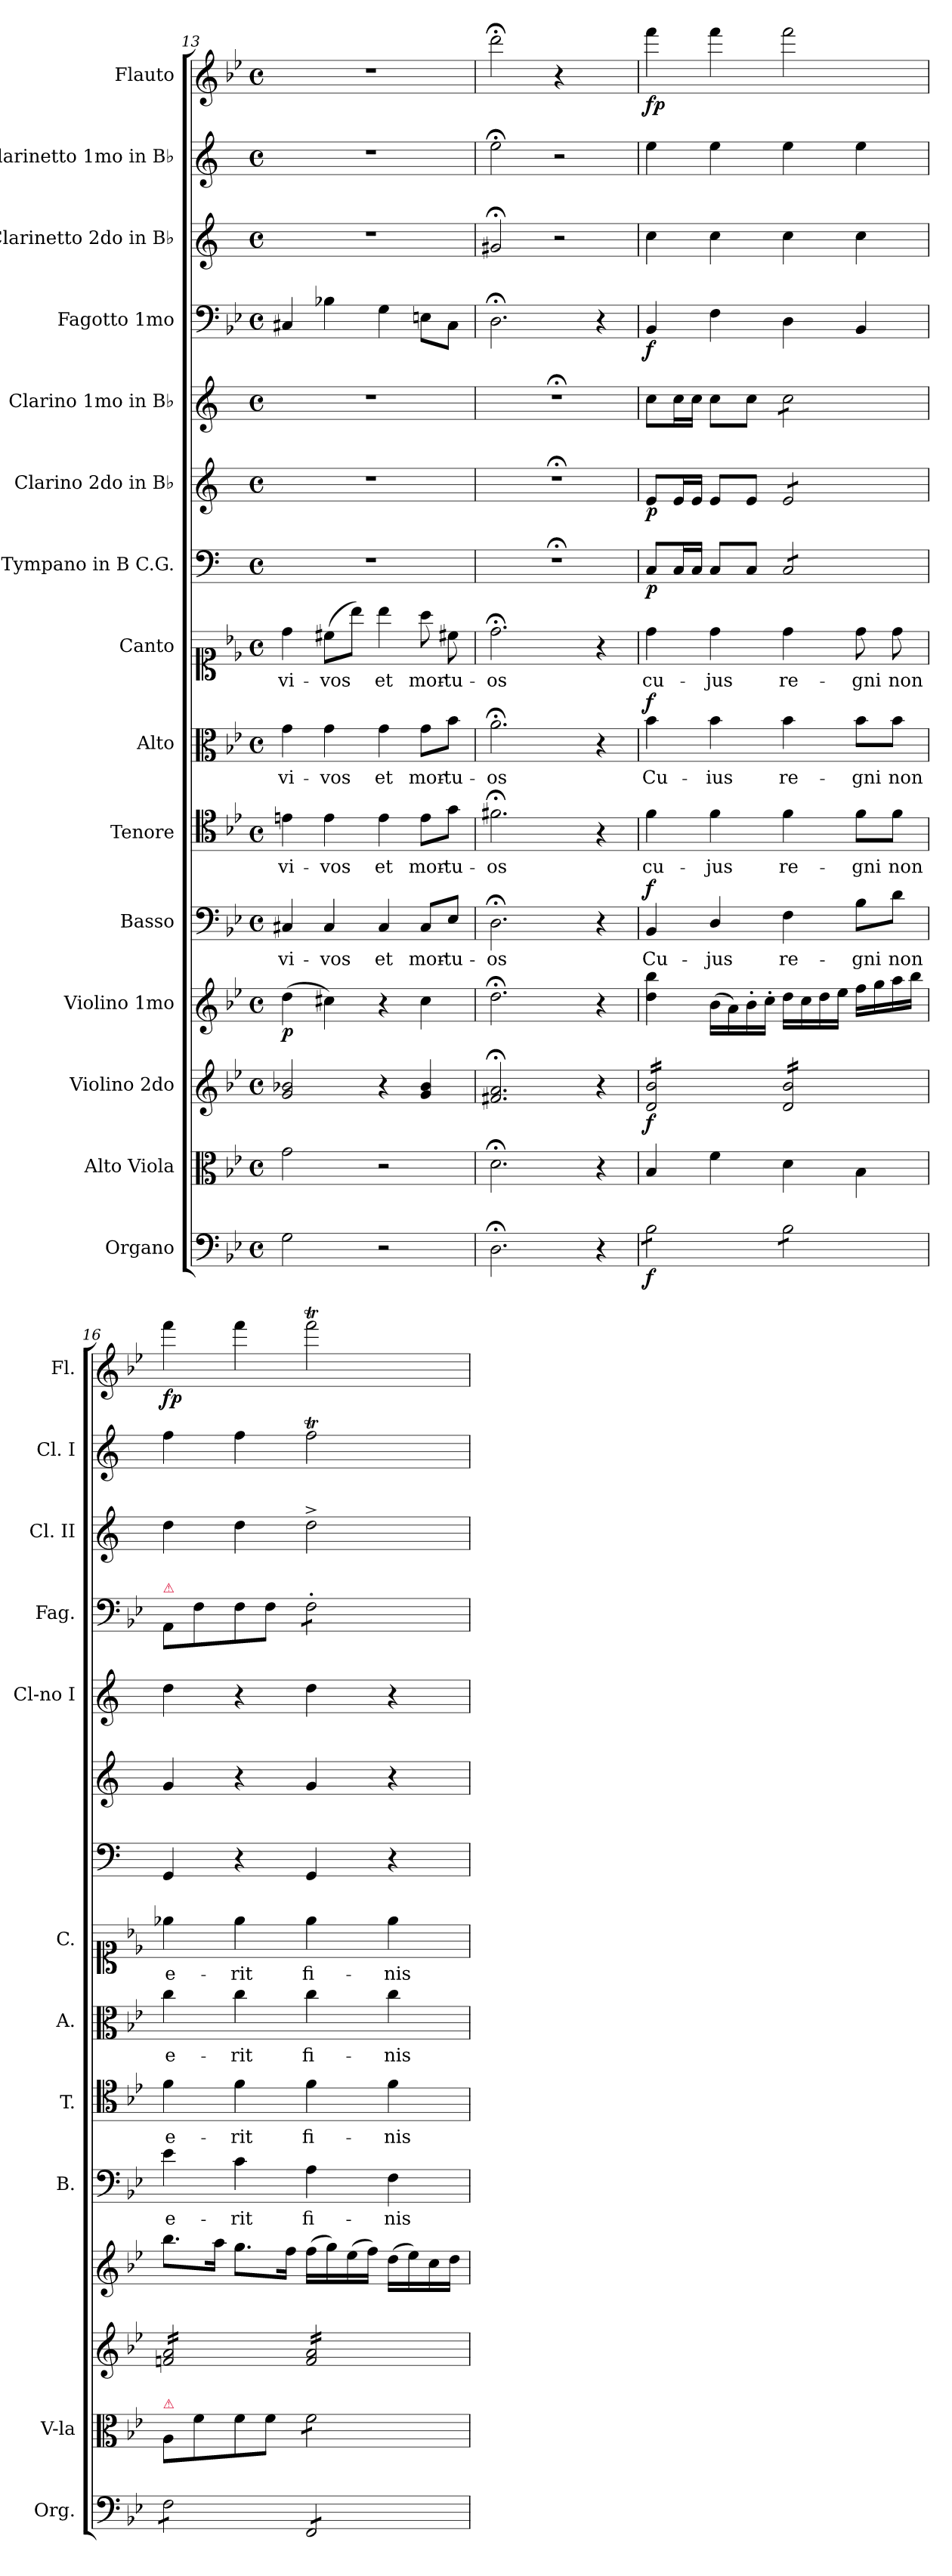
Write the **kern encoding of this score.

**kern	**dynam	**kern	**dynam	**kern	**dynam	**kern	**dynam	**kern	**text	**dynam	**kern	**text	**kern	**text	**dynam	**kern	**text	**kern	**dynam	**kern	**dynam	**kern	**kern	**dynam	**kern	**kern	**kern	**dynam
*part15	*part15	*part14	*part14	*part13	*part13	*part12	*part12	*part11	*part11	*part11	*part10	*part10	*part9	*part9	*part9	*part8	*part8	*part7	*part7	*part6	*part6	*part5	*part4	*part4	*part3	*part2	*part1	*part1
*staff15	*staff15	*staff14	*staff14	*staff13	*staff13	*staff12	*staff12	*staff11	*staff11	*staff11	*staff10	*staff10	*staff9	*staff9	*staff9	*staff8	*staff8	*staff7	*staff7	*staff6	*staff6	*staff5	*staff4	*staff4	*staff3	*staff2	*staff1	*staff1
*I"Organo	*	*I"Alto Viola	*	*I"Violino 2do	*	*I"Violino 1mo	*	*I"Basso	*	*	*I"Tenore	*	*I"Alto	*	*	*I"Canto	*	*I"Tympano in B C.G.	*	*I"Clarino 2do in B♭	*	*I"Clarino 1mo in B♭	*I"Fagotto 1mo	*	*I"Clarinetto 2do in B♭	*I"Clarinetto 1mo in B♭	*I"Flauto	*
*I'Org.	*	*I'V-la	*	*	*	*	*	*I'B.	*	*	*I'T.	*	*I'A.	*	*	*I'C.	*	*	*	*	*	*I'Cl-no I	*I'Fag.	*	*I'Cl. II	*I'Cl. I	*I'Fl.	*
*clefF4	*	*clefC3	*	*clefG2	*	*clefG2	*	*clefF4	*	*	*clefC4	*	*clefC3	*	*	*clefC1	*	*clefF4	*	*clefG2	*	*clefG2	*clefF4	*	*clefG2	*clefG2	*clefG2	*
*	*	*	*	*	*	*	*	*	*	*	*	*	*	*	*	*	*	*ITrd1c2	*	*ITrd1c2	*	*ITrd1c2	*	*	*ITrd1c2	*ITrd1c2	*	*
*k[b-e-]	*	*k[b-e-]	*	*k[b-e-]	*	*k[b-e-]	*	*k[b-e-]	*	*	*k[b-e-]	*	*k[b-e-]	*	*	*k[b-e-]	*	*k[b-e-]	*	*k[b-e-]	*	*k[b-e-]	*k[b-e-]	*	*k[b-e-]	*k[b-e-]	*k[b-e-]	*
*B-:	*	*B-:	*	*B-:	*	*B-:	*	*B-:	*	*	*B-:	*	*B-:	*	*	*B-:	*	*B-:	*	*B-:	*	*B-:	*B-:	*	*B-:	*B-:	*B-:	*
*M4/4	*	*M4/4	*	*M4/4	*	*M4/4	*	*M4/4	*	*	*M4/4	*	*M4/4	*	*	*M4/4	*	*M4/4	*	*M4/4	*	*M4/4	*M4/4	*	*M4/4	*M4/4	*M4/4	*
*met(c)	*	*met(c)	*	*met(c)	*	*met(c)	*	*met(c)	*	*	*met(c)	*	*met(c)	*	*	*met(c)	*	*met(c)	*	*met(c)	*	*met(c)	*met(c)	*	*met(c)	*met(c)	*met(c)	*
=13	=13	=13	=13	=13	=13	=13	=13	=13	=13	=13	=13	=13	=13	=13	=13	=13	=13	=13	=13	=13	=13	=13	=13	=13	=13	=13	=13	=13
!	!	!	!	!	!	!	!LO:DY:b	!	!	!	!	!	!	!	!	!	!	!	!	!	!	!	!	!	!	!	!	!
2G\	.	2g\	.	2g/ 2b-X/	.	(4dd\	p	4C#X/	vi-	.	4en\	vi-	4g\	vi-	.	4dd\	vi-	1r	.	1r	.	1r	4C#X/	.	1r	1r	1r	.
.	.	.	.	.	.	4cc#X\)	.	4C#/	-vos	.	4e\	-vos	4g\	-vos	.	(8cc#X\L	-vos	.	.	.	.	.	4B-X\	.	.	.	.	.
.	.	.	.	.	.	.	.	.	.	.	.	.	.	.	.	8bb-\J)	.	.	.	.	.	.	.	.	.	.	.	.
2r	.	2r	.	4r	.	4r	.	4C#/	et	.	4e\	et	4g\	et	.	4bb-\	et	.	.	.	.	.	4G\	.	.	.	.	.
.	.	.	.	4g/ 4b-/	.	4cc#\	.	8C#/L	mor-	.	8e\L	mor-	8g\L	mor-	.	8aa\	mor-	.	.	.	.	.	8En\L	.	.	.	.	.
.	.	.	.	.	.	.	.	8E-/J	-tu-	.	8g\J	-tu-	8b-\J	-tu-	.	8cc#X\	-tu-	.	.	.	.	.	8C#\J	.	.	.	.	.
=14	=14	=14	=14	=14	=14	=14	=14	=14	=14	=14	=14	=14	=14	=14	=14	=14	=14	=14	=14	=14	=14	=14	=14	=14	=14	=14	=14	=14
2.D;<\	.	2.d;<\	.	2.f#X;</ 2.a;</	.	2.dd;<\	.	2.D;<\	-os	.	2.f#X;<\	-os	2.a;<\	-os	.	2.dd;<\	-os	1r;<	.	1r;<	.	1r;<	2.D;<\	.	2f#X;</	2dd;<\	2ddd;<\	.
!	!	!	!	!	!	!	!	!	!	!	!	!	!	!	!	!	!	!	!	!	!	!	!	!	!	!	!LO:N:vis=4	!
.	.	.	.	.	.	.	.	.	.	.	.	.	.	.	.	.	.	.	.	.	.	.	.	.	2r	2r	2r	.
4r	.	4r	.	4r	.	4r	.	4r	.	.	4r	.	4r	.	.	4r	.	.	.	.	.	.	4r	.	.	.	.	.
=15	=15	=15	=15	=15	=15	=15	=15	=15	=15	=15	=15	=15	=15	=15	=15	=15	=15	=15	=15	=15	=15	=15	=15	=15	=15	=15	=15	=15
!	!LO:DY:b	!	!LO:DY:b	!	!LO:DY:b	!	!LO:DY:b	!	!	!LO:DY:b	!	!	!	!	!LO:DY:b	!	!	!	!	!	!	!	!	!	!	!	!	!
*tremolo	*	*	*	*	*	*	*	*	*	*	*	*	*	*	*	*	*	*	*	*	*	*	*	*	*	*	*	*
*	*	*	*	*tremolo	*	*	*	*	*	*	*	*	*	*	*	*	*	*	*	*	*	*	*	*	*	*	*	*
8B-\L	f	4B-/	for	16d/ 16b-/LL	f	4dd\ 4bb-\	fo	4BB-/	Cu-	f	4f\	cu-	4b-\	Cu-	f	4dd\	cu-	8BB-/L	p	8d/L	p	8b-\L	4BB-/	f	4b-\	4dd\	4fff\	fp
.	.	.	.	16d/ 16b-/	.	.	.	.	.	.	.	.	.	.	.	.	.	.	.	.	.	.	.	.	.	.	.	.
8B-\	.	.	.	16d/ 16b-/	.	.	.	.	.	.	.	.	.	.	.	.	.	16BB-/L	.	16d/L	.	16b-\L	.	.	.	.	.	.
.	.	.	.	16d/ 16b-/	.	.	.	.	.	.	.	.	.	.	.	.	.	16BB-/JJ	.	16d/JJ	.	16b-\JJ	.	.	.	.	.	.
8B-\	.	4f\	.	16d/ 16b-/	.	(16b-\LL	.	4D/	-jus	.	4f\	-jus	4b-\	-ius	.	4dd\	-jus	8BB-/L	.	8d/L	.	8b-\L	4F\	.	4b-\	4dd\	4fff\	.
.	.	.	.	16d/ 16b-/	.	16a\)	.	.	.	.	.	.	.	.	.	.	.	.	.	.	.	.	.	.	.	.	.	.
8B-\J	.	.	.	16d/ 16b-/	.	16b-'\	.	.	.	.	.	.	.	.	.	.	.	8BB-/J	.	8d/J	.	8b-\J	.	.	.	.	.	.
.	.	.	.	16d/ 16b-/JJ	.	16cc'\JJ	.	.	.	.	.	.	.	.	.	.	.	.	.	.	.	.	.	.	.	.	.	.
*	*	*	*	*	*	*	*	*	*	*	*	*	*	*	*	*	*	*tremolo	*	*	*	*	*	*	*	*	*	*
*	*	*	*	*	*	*	*	*	*	*	*	*	*	*	*	*	*	*	*	*tremolo	*	*	*	*	*	*	*	*
*	*	*	*	*	*	*	*	*	*	*	*	*	*	*	*	*	*	*	*	*	*	*tremolo	*	*	*	*	*	*
8B-\L	.	4d\	.	16d/ 16b-/LL	.	16dd\LL	.	4F\	re-	.	4f\	re-	4b-\	re-	.	4dd\	re-	8BB-/L	.	8d/L	.	8b-\L	4D\	.	4b-\	4dd\	2fff\	.
.	.	.	.	16d/ 16b-/	.	16cc\	.	.	.	.	.	.	.	.	.	.	.	.	.	.	.	.	.	.	.	.	.	.
8B-\	.	.	.	16d/ 16b-/	.	16dd\	.	.	.	.	.	.	.	.	.	.	.	8BB-/	.	8d/	.	8b-\	.	.	.	.	.	.
.	.	.	.	16d/ 16b-/	.	16ee-\JJ	.	.	.	.	.	.	.	.	.	.	.	.	.	.	.	.	.	.	.	.	.	.
8B-\	.	4B-\	.	16d/ 16b-/	.	16ff\LL	.	8B-\L	-gni	.	8f\L	-gni	8b-\L	-gni	.	8dd\	-gni	8BB-/	.	8d/	.	8b-\	4BB-/	.	4b-\	4dd\	.	.
.	.	.	.	16d/ 16b-/	.	16gg\	.	.	.	.	.	.	.	.	.	.	.	.	.	.	.	.	.	.	.	.	.	.
8B-\J	.	.	.	16d/ 16b-/	.	16aa\	.	8d\J	non	.	8f\J	non	8b-\J	non	.	8dd\	non	8BB-/J	.	8d/J	.	8b-\J	.	.	.	.	.	.
*	*	*	*	*	*	*	*	*	*	*	*	*	*	*	*	*	*	*	*	*	*	*Xtremolo	*	*	*	*	*	*
*	*	*	*	*	*	*	*	*	*	*	*	*	*	*	*	*	*	*	*	*Xtremolo	*	*	*	*	*	*	*	*
*	*	*	*	*	*	*	*	*	*	*	*	*	*	*	*	*	*	*Xtremolo	*	*	*	*	*	*	*	*	*	*
.	.	.	.	16d/ 16b-/JJ	.	16bb-\JJ	.	.	.	.	.	.	.	.	.	.	.	.	.	.	.	.	.	.	.	.	.	.
=16	=16	=16	=16	=16	=16	=16	=16	=16	=16	=16	=16	=16	=16	=16	=16	=16	=16	=16	=16	=16	=16	=16	=16	=16	=16	=16	=16	=16
!	!	!	!	!	!	!	!	!	!	!	!	!	!	!	!	!	!	!	!	!	!	!	!LO:TX:a:color=crimson:t=⚠	!	!	!	!	!
!	!	!LO:TX:a:color=crimson:t=⚠	!	!	!	!	!	!	!	!	!	!	!	!	!	!	!	!	!	!	!	!	!	!	!	!	!	!
8F\L	.	8A/L	.	16fn/ 16a/LL	.	8.bb-\L	.	4e-\	e-	.	4f\	e-	4cc\	e-	.	4ee-X\	e-	4FF/	.	4f/	.	4cc\	8AA/L	.	4cc\	4ee-\	4fff\	fp
.	.	.	.	16fn/ 16a/	.	.	.	.	.	.	.	.	.	.	.	.	.	.	.	.	.	.	.	.	.	.	.	.
8F\	.	8f\	.	16fn/ 16a/	.	.	.	.	.	.	.	.	.	.	.	.	.	.	.	.	.	.	8F\	.	.	.	.	.
.	.	.	.	16fn/ 16a/	.	16aa\Jk	.	.	.	.	.	.	.	.	.	.	.	.	.	.	.	.	.	.	.	.	.	.
8F\	.	8f\	.	16fn/ 16a/	.	8.gg\L	.	4c\	-rit	.	4f\	-rit	4cc\	-rit	.	4ee-\	-rit	4r	.	4r	.	4r	8F\	.	4cc\	4ee-\	4fff\	.
.	.	.	.	16fn/ 16a/	.	.	.	.	.	.	.	.	.	.	.	.	.	.	.	.	.	.	.	.	.	.	.	.
8F\J	.	8f\J	.	16fn/ 16a/	.	.	.	.	.	.	.	.	.	.	.	.	.	.	.	.	.	.	8F\J	.	.	.	.	.
.	.	.	.	16fn/ 16a/JJ	.	16ff\Jk	.	.	.	.	.	.	.	.	.	.	.	.	.	.	.	.	.	.	.	.	.	.
!	!	!	!	!	!	!	!	!	!	!	!	!	!	!	!	!	!	!	!	!	!	!	!LO:TX:a:color=crimson:t=⚠	!	!	!	!	!
*	*	*tremolo	*	*	*	*	*	*	*	*	*	*	*	*	*	*	*	*	*	*	*	*	*	*	*	*	*	*
*	*	*	*	*	*	*	*	*	*	*	*	*	*	*	*	*	*	*	*	*	*	*	*tremolo	*	*	*	*	*
8FF/L	.	8f\L	.	16f/ 16a/LL	.	(16ff\LL	.	4A\	fi-	.	4f\	fi-	4cc\	fi-	.	4ee-\	fi-	4FF/	.	4f/	.	4cc\	8F'\L	.	2cc^\	2ee-T\	2fffT\	.
.	.	.	.	16f/ 16a/	.	16gg\)	.	.	.	.	.	.	.	.	.	.	.	.	.	.	.	.	.	.	.	.	.	.
8FF/	.	8f\	.	16f/ 16a/	.	(16ee-\	.	.	.	.	.	.	.	.	.	.	.	.	.	.	.	.	8F'\	.	.	.	.	.
.	.	.	.	16f/ 16a/	.	16ff\JJ)	.	.	.	.	.	.	.	.	.	.	.	.	.	.	.	.	.	.	.	.	.	.
8FF/	.	8f\	.	16f/ 16a/	.	(16dd\LL	.	4F\	-nis	.	4f\	-nis	4cc\	-nis	.	4ee-\	-nis	4r	.	4r	.	4r	8F'\	.	.	.	.	.
.	.	.	.	16f/ 16a/	.	16ee-\)	.	.	.	.	.	.	.	.	.	.	.	.	.	.	.	.	.	.	.	.	.	.
8FF/J	.	8f\J	.	16f/ 16a/	.	16cc\	.	.	.	.	.	.	.	.	.	.	.	.	.	.	.	.	8F'\J	.	.	.	.	.
*	*	*	*	*	*	*	*	*	*	*	*	*	*	*	*	*	*	*	*	*	*	*	*Xtremolo	*	*	*	*	*
*	*	*Xtremolo	*	*	*	*	*	*	*	*	*	*	*	*	*	*	*	*	*	*	*	*	*	*	*	*	*	*
*Xtremolo	*	*	*	*	*	*	*	*	*	*	*	*	*	*	*	*	*	*	*	*	*	*	*	*	*	*	*	*
.	.	.	.	16f/ 16a/JJ	.	16dd\JJ	.	.	.	.	.	.	.	.	.	.	.	.	.	.	.	.	.	.	.	.	.	.
*	*	*	*	*Xtremolo	*	*	*	*	*	*	*	*	*	*	*	*	*	*	*	*	*	*	*	*	*	*	*	*
=	=	=	=	=	=	=	=	=	=	=	=	=	=	=	=	=	=	=	=	=	=	=	=	=	=	=	=	=
*-	*-	*-	*-	*-	*-	*-	*-	*-	*-	*-	*-	*-	*-	*-	*-	*-	*-	*-	*-	*-	*-	*-	*-	*-	*-	*-	*-	*-
